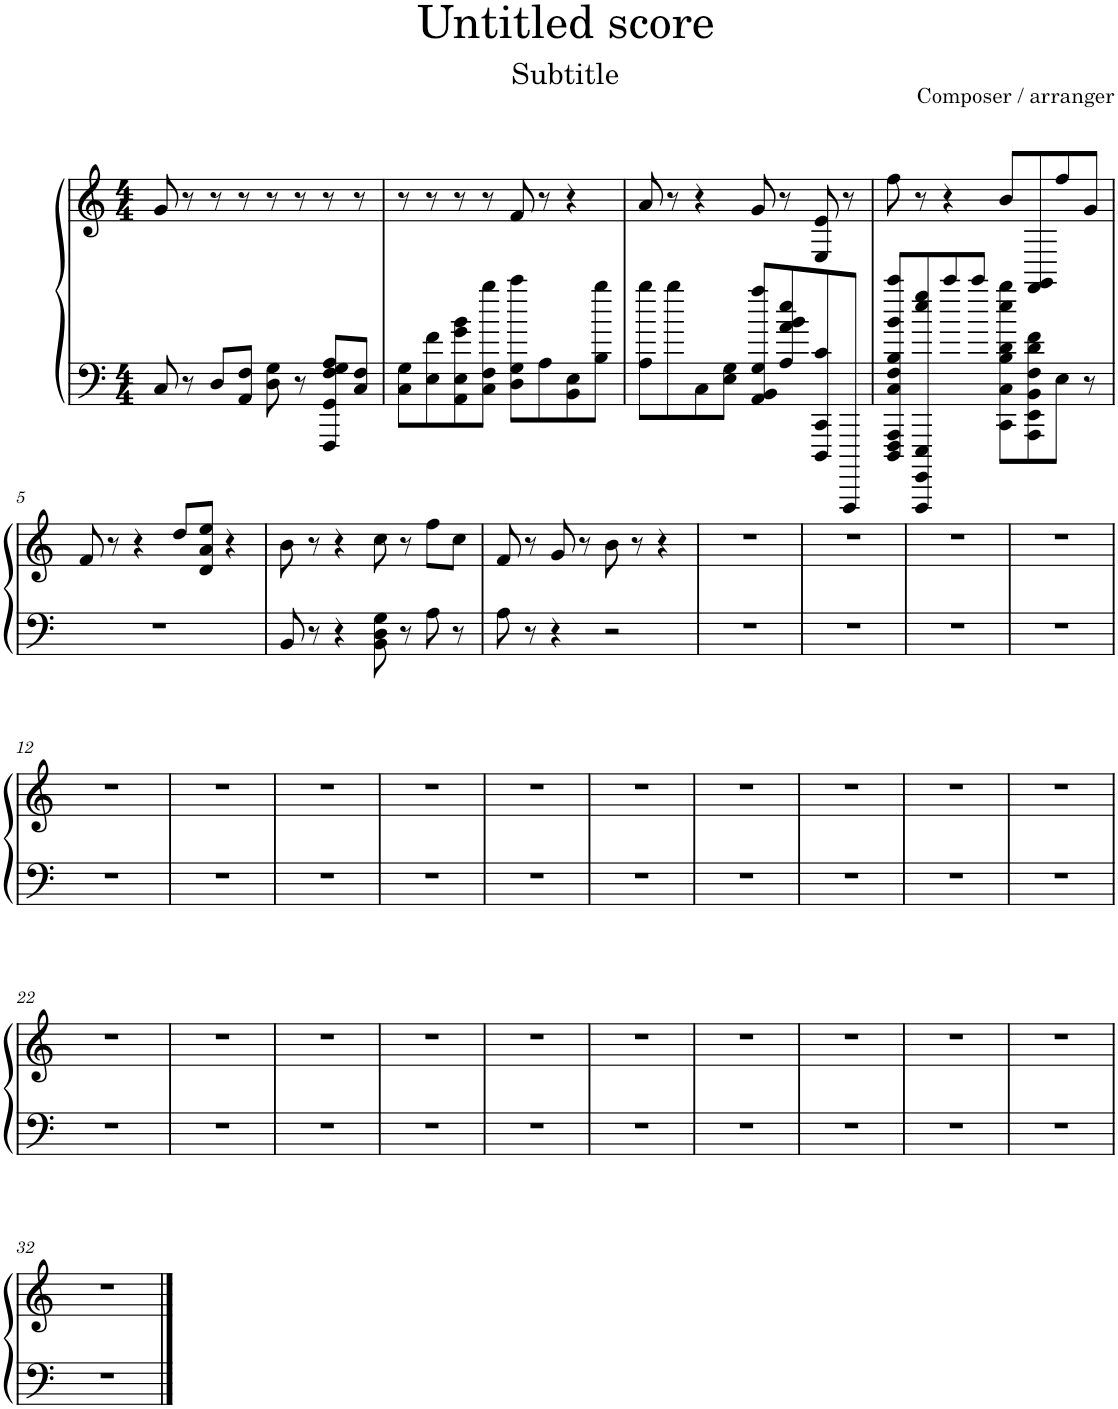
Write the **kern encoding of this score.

**kern	**kern
*part1	*part1
*staff2	*staff1
*I"Piano	*
*I'Pno.	*
*clefF4	*clefG2
*k[]	*k[]
*M4/4	*M4/4
=1	=1
8C/	8g/
8r	8r
8D/L	8r
8AA/ 8F/J	8r
8D\ 8G\	8r
8r	8r
8FFF/ 8GG/ 8F/ 8G/ 8A/L	8r
8C/ 8F/J	8r
=2	=2
8C\ 8G\L	8r
8E\ 8f\	8r
8AA\ 8E\ 8g\ 8b\	8r
8C\ 8F\ 8bb\J	8r
8D\ 8G\ 8ccc\L	8f/
8A\	8r
8BB\ 8E\	4r
8B\ 8bb\J	.
=3	=3
8A\ 8bb\L	8a/
8bb\	8r
8C\	4r
8E\ 8G\J	.
8AA/ 8BB/ 8G/ 8aa/L	8g/
8A/ 8a/ 8b/ 8ee/	8r
8DDD/ 8CC/ 8c/	8E/ 8e/
8AAAAA/J	8r
=4	=4
8DDD/ 8FFF/ 8AAA/ 8C/ 8F/ 8B/ 8b/ 8ccc/L	8ff\
8AAAAA/ 8GGGG/ 8EEE/ 8ee/ 8gg/	8r
8ccc/	4r
8ccc/J	.
8CC\ 8C\ 8B\ 8d\ 8ee\ 8bb\L	8b/L
8AAA\ 8EE\ 8BB\ 8F\ 8d\ 8f\	8FF/ 8GG/
8E\J	8ff/
8r	8g/J
!!LO:LB:g=z
=5	=5
1r	8f/
.	8r
.	4r
.	8dd/L
.	8d/ 8a/ 8ee/J
.	4r
=6	=6
8BB/	8b\
8r	8r
4r	4r
8BB\ 8D\ 8G\	8cc\
8r	8r
8A\	8ff\L
8r	8cc\J
=7	=7
8A\	8f/
8r	8r
4r	8g/
.	8r
2r	8b\
.	8r
.	4r
=8	=8
1r	1r
=9	=9
1r	1r
=10	=10
1r	1r
=11	=11
1r	1r
!!LO:LB:g=z
=12	=12
1r	1r
=13	=13
1r	1r
=14	=14
1r	1r
=15	=15
1r	1r
=16	=16
1r	1r
=17	=17
1r	1r
=18	=18
1r	1r
=19	=19
1r	1r
=20	=20
1r	1r
=21	=21
1r	1r
!!LO:LB:g=z
=22	=22
1r	1r
=23	=23
1r	1r
=24	=24
1r	1r
=25	=25
1r	1r
=26	=26
1r	1r
=27	=27
1r	1r
=28	=28
1r	1r
=29	=29
1r	1r
=30	=30
1r	1r
=31	=31
1r	1r
!!LO:LB:g=z
=32	=32
1r	1r
==	==
*-	*-
